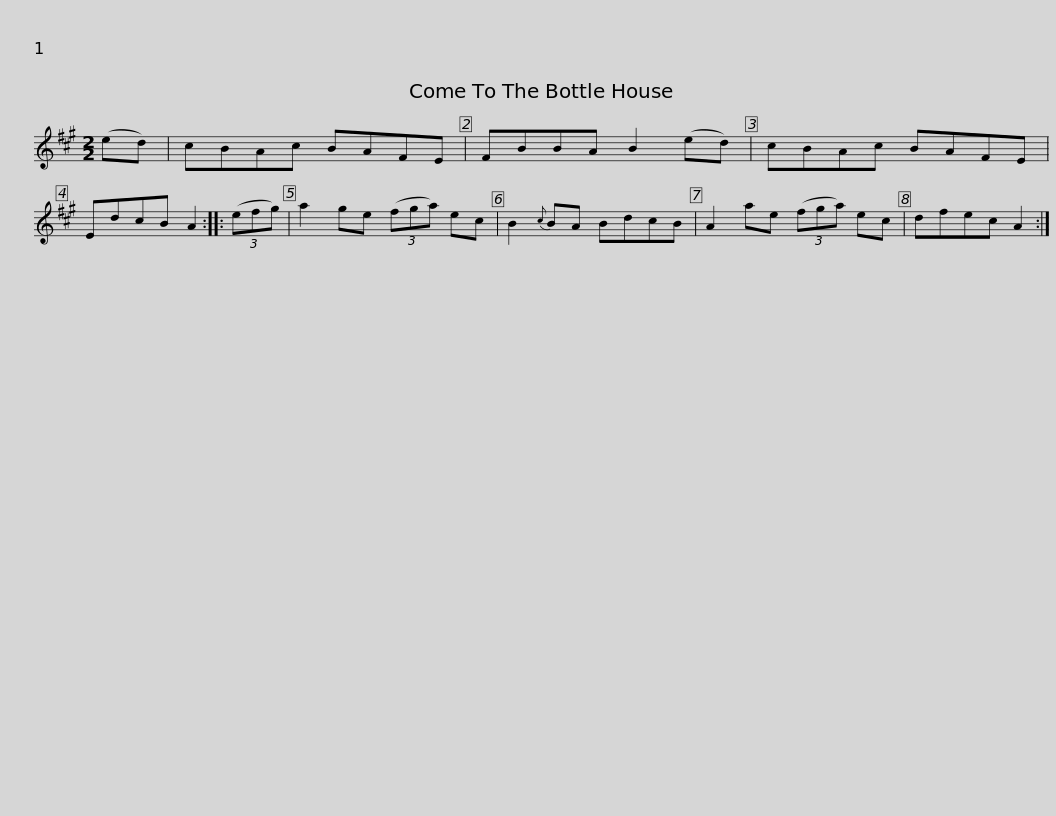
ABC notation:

X:1
L:1/8
M:2/2
I:linebreak $
K:A
V:1 treble
V:1
 (ed) | cBAc BAFE | FBBA B2 (ed) | cBAc BAFE | EdcB A2 :: %5
 (3(efg) | a2 ge (3(fga) ec |$ B2{c} BA BdcB | A2 ae (3(fga) ec | dfec A2 :| %10
